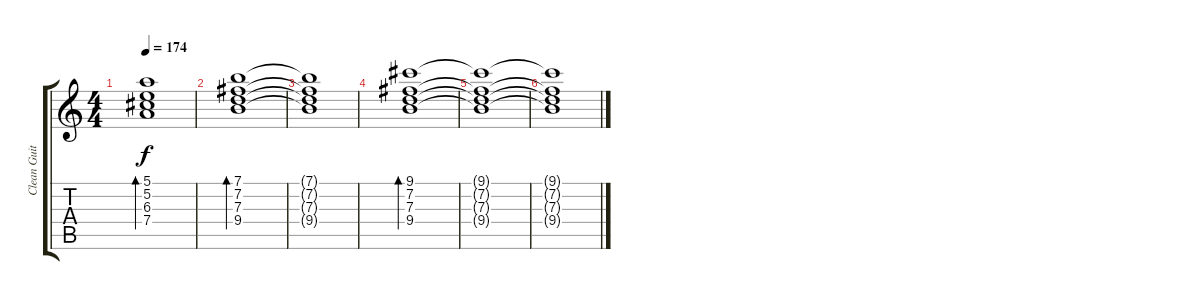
\track ("Clean Guitar II" "Clean Guit") {instrument acousticguitarsteel}
\staff {score tabs}
\tuning (E4 B3 G3 D3 A2 E2) {hide}
\ts (4 4)
\tempo 174
\clef g2
\ks c
(5.1 5.2 6.3 7.4).1{bd 240 dy f} |
(7.1 7.2 7.3 9.4).1{bd 240} |
(7.1{t} 7.2{t} 7.3{t} 9.4{t}).1 |
(9.1 7.2 7.3 9.4).1{bd 480} |
(9.1{t} 7.2{t} 7.3{t} 9.4{t}).1 |
(9.1{t} 7.2{t} 7.3{t} 9.4{t}).1
